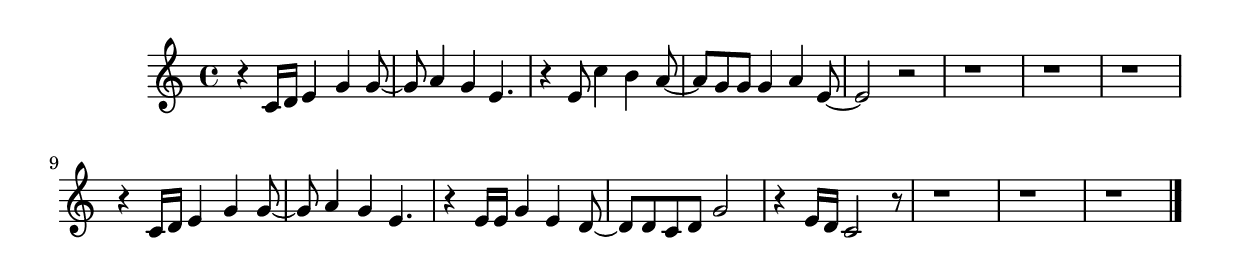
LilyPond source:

\version "2.16.2"

\header {
  dedication=""
  title=""
  subtitle=""
  subsubtitle=""
  poet=""
  meter=""
  piece=""
  composer=""
  arranger=""
  opus=""
  instrument=""
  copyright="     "
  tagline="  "
}

staffAa =
\relative c'
{
  \clef treble
  \key c \major
  \time 4/4
  r4 c16 d e4 g g8 ~  |
  g8 a4 g e4.  |
  r4 e8 c'4 b a8 ~  |
  a8 g g g4 a e8 ~  |
  %05
  e2 r  |
  r1  |
  r1  |
  r1  |
  r4 c16 d e4 g g8 ~  |
  %10
  g8 a4 g e4.  |
  r4 e16 e g4 e d8 ~  |
  d8 d c d g2  |
  r4 e16 d c2 r8  |
  r1  |
  %15
  r1  |
  r1  \bar "|."
}

\score {
  \new StaffGroup {
    \override Score.RehearsalMark #'self-alignment-X = #LEFT
    <<
      \new Staff \with {instrumentName = #"" shortInstrumentName = #" "} \staffAa
    >>
  }
  \layout {}
}
